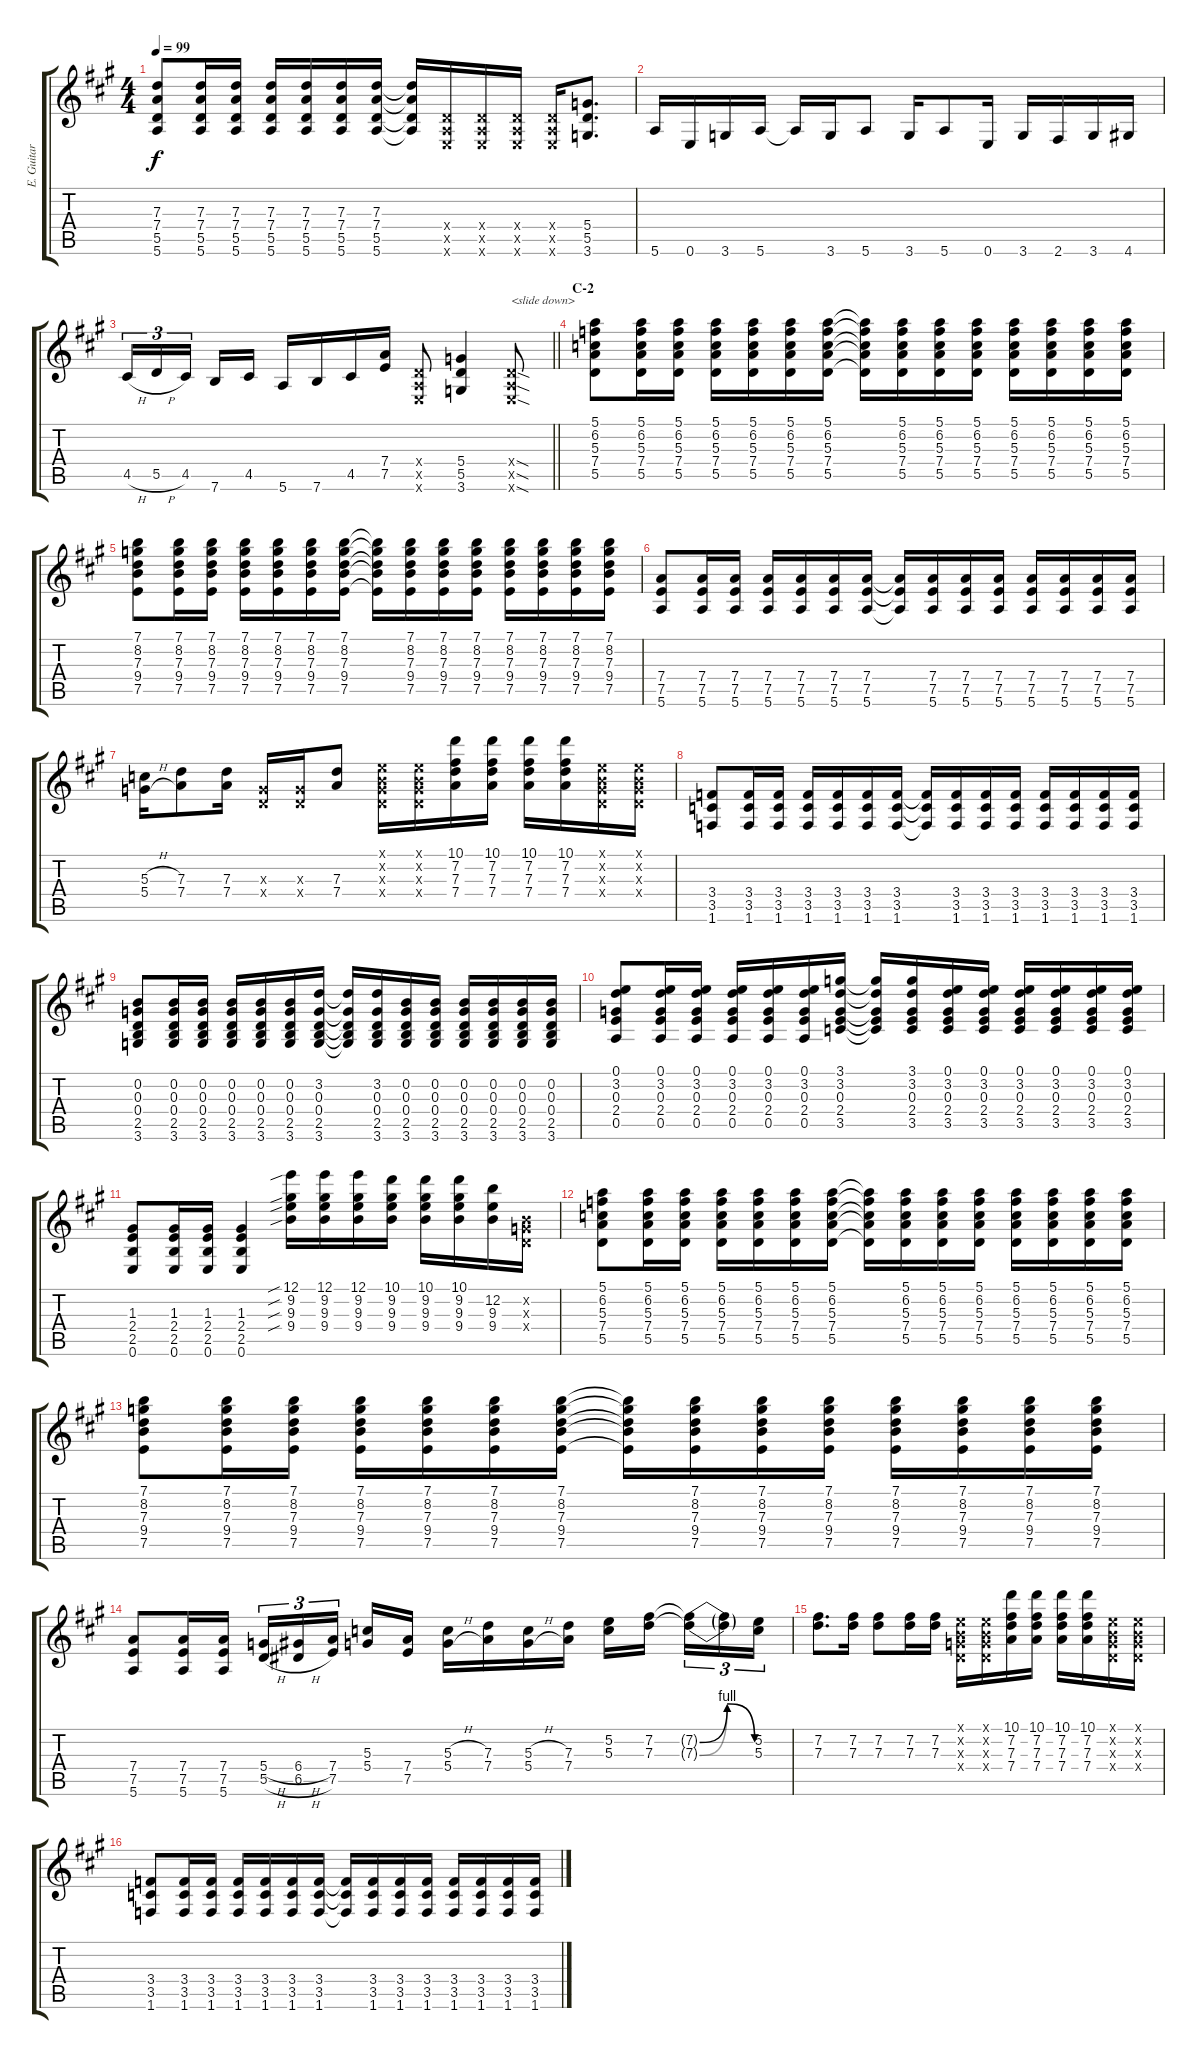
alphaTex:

\track ("E. Guitar I" "E. Guitar ") {instrument overdrivenguitar}
\staff {score tabs}
\tuning (E4 B3 G3 D3 A2 E2) {hide}
\ts (4 4)
\tempo 99
\clef g2
\ks a
(7.3 7.4 5.5 5.6).8{dy f} (7.3 7.4 5.5 5.6).16 (7.3 7.4 5.5 5.6).16 (7.3 7.4 5.5 5.6).16 (7.3 7.4 5.5 5.6).16 (7.3 7.4 5.5 5.6).16 (7.3 7.4 5.5 5.6).16 (7.3{t} 7.4{t} 5.5{t} 5.6{t}).16 (0.4{x} 0.5{x} 0.6{x}).16 (0.4{x} 0.5{x} 0.6{x}).16 (0.4{x} 0.5{x} 0.6{x}).16 (0.4{x} 0.5{x} 0.6{x}).16 (5.4 5.5 3.6).8{d} |
5.6.16 0.6.16 3.6.16 5.6.16 5.6{t}.16 3.6.16 5.6.8 3.6.16 5.6.8 0.6.16 3.6.16 2.6.16 3.6.16 4.6.16 |
\barLineRight lightlight
4.5{h}.16{tu (3 2)} 5.5{h}.16{tu (3 2)} 4.5.16{tu (3 2) beam splitsecondary} 7.6.16 4.5.16 5.6.16 7.6.16 4.5.16 (7.4 7.5).16 (0.4{x} 0.5{x} 0.6{x}).8 (5.4 5.5 3.6).4 (0.4{sod x} 0.5{sod x} 0.6{sod x}).8{txt "<slide down>"} |
\section ("" "C-2")
(5.1 6.2 5.3 7.4 5.5).8 (5.1 6.2 5.3 7.4 5.5).16 (5.1 6.2 5.3 7.4 5.5).16 (5.1 6.2 5.3 7.4 5.5).16 (5.1 6.2 5.3 7.4 5.5).16 (5.1 6.2 5.3 7.4 5.5).16 (5.1 6.2 5.3 7.4 5.5).16 (5.1{t} 6.2{t} 5.3{t} 7.4{t} 5.5{t}).16 (5.1 6.2 5.3 7.4 5.5).16 (5.1 6.2 5.3 7.4 5.5).16 (5.1 6.2 5.3 7.4 5.5).16 (5.1 6.2 5.3 7.4 5.5).16 (5.1 6.2 5.3 7.4 5.5).16 (5.1 6.2 5.3 7.4 5.5).16 (5.1 6.2 5.3 7.4 5.5).16 |
(7.1 8.2 7.3 9.4 7.5).8 (7.1 8.2 7.3 9.4 7.5).16 (7.1 8.2 7.3 9.4 7.5).16 (7.1 8.2 7.3 9.4 7.5).16 (7.1 8.2 7.3 9.4 7.5).16 (7.1 8.2 7.3 9.4 7.5).16 (7.1 8.2 7.3 9.4 7.5).16 (7.1{t} 8.2{t} 7.3{t} 9.4{t} 7.5{t}).16 (7.1 8.2 7.3 9.4 7.5).16 (7.1 8.2 7.3 9.4 7.5).16 (7.1 8.2 7.3 9.4 7.5).16 (7.1 8.2 7.3 9.4 7.5).16 (7.1 8.2 7.3 9.4 7.5).16 (7.1 8.2 7.3 9.4 7.5).16 (7.1 8.2 7.3 9.4 7.5).16 |
(7.4 7.5 5.6).8 (7.4 7.5 5.6).16 (7.4 7.5 5.6).16 (7.4 7.5 5.6).16 (7.4 7.5 5.6).16 (7.4 7.5 5.6).16 (7.4 7.5 5.6).16 (7.4{t} 7.5{t} 5.6{t}).16 (7.4 7.5 5.6).16 (7.4 7.5 5.6).16 (7.4 7.5 5.6).16 (7.4 7.5 5.6).16 (7.4 7.5 5.6).16 (7.4 7.5 5.6).16 (7.4 7.5 5.6).16 |
(5.3{h} 5.4{h}).16 (7.3 7.4).8 (7.3 7.4).16 (0.3{x} 0.4{x}).16 (0.3{x} 0.4{x}).16 (7.3 7.4).8 (0.1{x} 0.2{x} 0.3{x} 0.4{x}).16 (0.1{x} 0.2{x} 0.3{x} 0.4{x}).16 (10.1 7.2 7.3 7.4).16 (10.1 7.2 7.3 7.4).16 (10.1 7.2 7.3 7.4).16 (10.1 7.2 7.3 7.4).16 (0.1{x} 0.2{x} 0.3{x} 0.4{x}).16 (0.1{x} 0.2{x} 0.3{x} 0.4{x}).16 |
(3.4 3.5 1.6).8 (3.4 3.5 1.6).16 (3.4 3.5 1.6).16 (3.4 3.5 1.6).16 (3.4 3.5 1.6).16 (3.4 3.5 1.6).16 (3.4 3.5 1.6).16 (3.4{t} 3.5{t} 1.6{t}).16 (3.4 3.5 1.6).16 (3.4 3.5 1.6).16 (3.4 3.5 1.6).16 (3.4 3.5 1.6).16 (3.4 3.5 1.6).16 (3.4 3.5 1.6).16 (3.4 3.5 1.6).16 |
(0.2 0.3 0.4 2.5 3.6).8 (0.2 0.3 0.4 2.5 3.6).16 (0.2 0.3 0.4 2.5 3.6).16 (0.2 0.3 0.4 2.5 3.6).16 (0.2 0.3 0.4 2.5 3.6).16 (0.2 0.3 0.4 2.5 3.6).16 (3.2 0.3 0.4 2.5 3.6).16 (3.2{t} 0.3{t} 0.4{t} 2.5{t} 3.6{t}).16 (3.2 0.3 0.4 2.5 3.6).16 (0.2 0.3 0.4 2.5 3.6).16 (0.2 0.3 0.4 2.5 3.6).16 (0.2 0.3 0.4 2.5 3.6).16 (0.2 0.3 0.4 2.5 3.6).16 (0.2 0.3 0.4 2.5 3.6).16 (0.2 0.3 0.4 2.5 3.6).16 |
(0.1 3.2 0.3 2.4 0.5).8 (0.1 3.2 0.3 2.4 0.5).16 (0.1 3.2 0.3 2.4 0.5).16 (0.1 3.2 0.3 2.4 0.5).16 (0.1 3.2 0.3 2.4 0.5).16 (0.1 3.2 0.3 2.4 0.5).16 (3.1 3.2 0.3 2.4 3.5).16 (3.1{t} 3.2{t} 0.3{t} 2.4{t} 3.5{t}).16 (3.1 3.2 0.3 2.4 3.5).16 (0.1 3.2 0.3 2.4 3.5).16 (0.1 3.2 0.3 2.4 3.5).16 (0.1 3.2 0.3 2.4 3.5).16 (0.1 3.2 0.3 2.4 3.5).16 (0.1 3.2 0.3 2.4 3.5).16 (0.1 3.2 0.3 2.4 3.5).16 |
(1.3 2.4 2.5 0.6).8 (1.3 2.4 2.5 0.6).16 (1.3 2.4 2.5 0.6).16 (1.3 2.4 2.5 0.6).4 (12.1{sib} 9.2{sib} 9.3{sib} 9.4{sib}).16 (12.1 9.2 9.3 9.4).16 (12.1 9.2 9.3 9.4).16 (10.1 9.2 9.3 9.4).16 (10.1 9.2 9.3 9.4).16 (10.1 9.2 9.3 9.4).16 (12.2 9.3 9.4).16 (0.2{x} 0.3{x} 0.4{x}).16 |
(5.1 6.2 5.3 7.4 5.5).8 (5.1 6.2 5.3 7.4 5.5).16 (5.1 6.2 5.3 7.4 5.5).16 (5.1 6.2 5.3 7.4 5.5).16 (5.1 6.2 5.3 7.4 5.5).16 (5.1 6.2 5.3 7.4 5.5).16 (5.1 6.2 5.3 7.4 5.5).16 (5.1{t} 6.2{t} 5.3{t} 7.4{t} 5.5{t}).16 (5.1 6.2 5.3 7.4 5.5).16 (5.1 6.2 5.3 7.4 5.5).16 (5.1 6.2 5.3 7.4 5.5).16 (5.1 6.2 5.3 7.4 5.5).16 (5.1 6.2 5.3 7.4 5.5).16 (5.1 6.2 5.3 7.4 5.5).16 (5.1 6.2 5.3 7.4 5.5).16 |
(7.1 8.2 7.3 9.4 7.5).8 (7.1 8.2 7.3 9.4 7.5).16 (7.1 8.2 7.3 9.4 7.5).16 (7.1 8.2 7.3 9.4 7.5).16 (7.1 8.2 7.3 9.4 7.5).16 (7.1 8.2 7.3 9.4 7.5).16 (7.1 8.2 7.3 9.4 7.5).16 (7.1{t} 8.2{t} 7.3{t} 9.4{t} 7.5{t}).16 (7.1 8.2 7.3 9.4 7.5).16 (7.1 8.2 7.3 9.4 7.5).16 (7.1 8.2 7.3 9.4 7.5).16 (7.1 8.2 7.3 9.4 7.5).16 (7.1 8.2 7.3 9.4 7.5).16 (7.1 8.2 7.3 9.4 7.5).16 (7.1 8.2 7.3 9.4 7.5).16 |
(7.4 7.5 5.6).8 (7.4 7.5 5.6).16 (7.4 7.5 5.6).16 (5.4{h} 5.5{h}).16{tu (3 2)} (6.4{h} 6.5{h}).16{tu (3 2)} (7.4 7.5).16{tu (3 2) beam splitsecondary} (5.3 5.4).16 (7.4 7.5).16 (5.3{h} 5.4{h}).16 (7.3 7.4).16 (5.3{h} 5.4{h}).16 (7.3 7.4).16 (5.2 5.3).16 (7.2 7.3).16{beam splitsecondary} (7.2{be (bendrelease 0 0 30 4 30 4 60 0) t} 7.3{be (bendrelease 0 0 30 4 30 4 60 0) t}).16{tu (3 2)} (7.2{t} 7.3{t}).16{tu (3 2)} (5.2 5.3).16{tu (3 2)} |
(7.2 7.3).8{d} (7.2 7.3).16 (7.2 7.3).8 (7.2 7.3).16 (7.2 7.3).16 (0.1{x} 0.2{x} 0.3{x} 0.4{x}).16 (0.1{x} 0.2{x} 0.3{x} 0.4{x}).16 (10.1 7.2 7.3 7.4).16 (10.1 7.2 7.3 7.4).16 (10.1 7.2 7.3 7.4).16 (10.1 7.2 7.3 7.4).16 (0.1{x} 0.2{x} 0.3{x} 0.4{x}).16 (0.1{x} 0.2{x} 0.3{x} 0.4{x}).16 |
(3.4 3.5 1.6).8 (3.4 3.5 1.6).16 (3.4 3.5 1.6).16 (3.4 3.5 1.6).16 (3.4 3.5 1.6).16 (3.4 3.5 1.6).16 (3.4 3.5 1.6).16 (3.4{t} 3.5{t} 1.6{t}).16 (3.4 3.5 1.6).16 (3.4 3.5 1.6).16 (3.4 3.5 1.6).16 (3.4 3.5 1.6).16 (3.4 3.5 1.6).16 (3.4 3.5 1.6).16 (3.4 3.5 1.6).16
